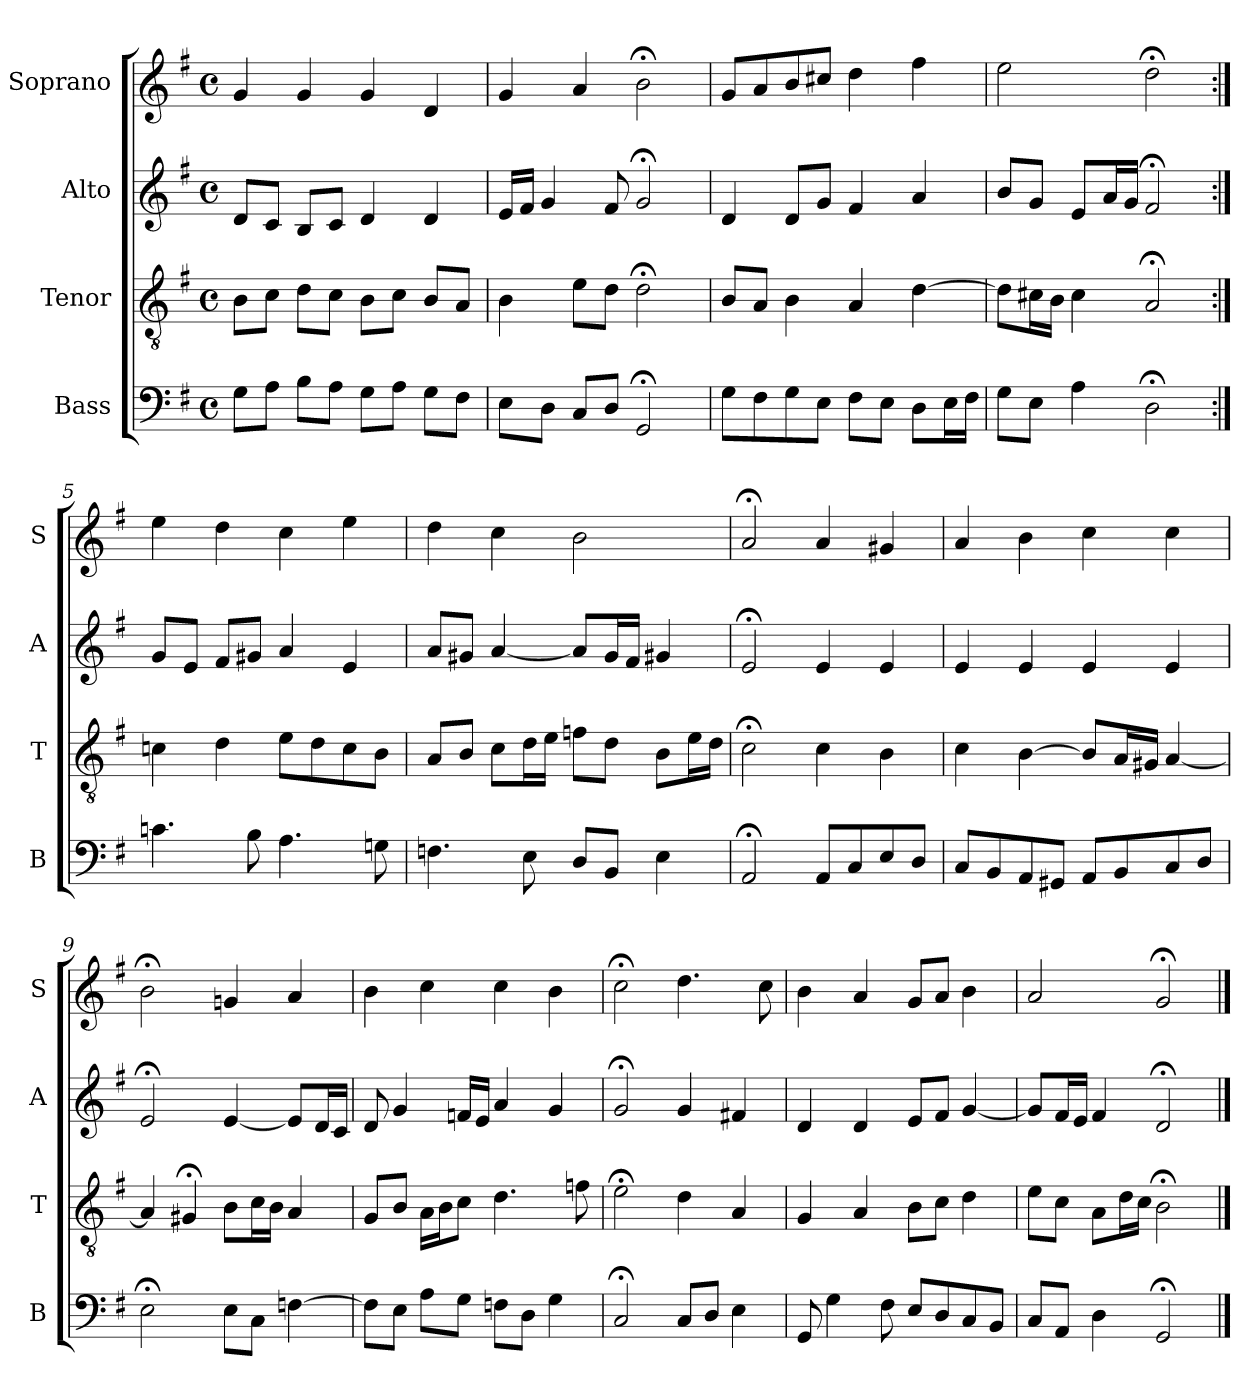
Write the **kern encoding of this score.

**kern	**kern	**kern	**kern
*part4	*part3	*part2	*part1
*staff4	*staff3	*staff2	*staff1
*I"Bass	*I"Tenor	*I"Alto	*I"Soprano
*I'B	*I'T	*I'A	*I'S
*clefF4	*clefGv2	*clefG2	*clefG2
*k[f#]	*k[f#]	*k[f#]	*k[f#]
*G:	*G:	*G:	*G:
*M4/4	*M4/4	*M4/4	*M4/4
*met(c)	*met(c)	*met(c)	*met(c)
*MM100	*MM100	*MM100	*MM100
=1	=1	=1	=1
8GL	8BL	8dL	4g
8AJ	8cJ	8cJ	.
8BL	8dL	8BL	4g
8AJ	8cJ	8cJ	.
8GL	8BL	4d	4g
8AJ	8cJ	.	.
8GL	8BL	4d	4d
8F#J	8AJ	.	.
=2	=2	=2	=2
8EL	4B	16eLL	4g
.	.	16f#JJ	.
8DJ	.	4g	.
8CL	8eL	.	4a
8DJ	8dJ	8f#	.
2GG;<	2d;<	2g;<	2b;<
=3	=3	=3	=3
8GL	8BL	4d	8gL
8F#	8AJ	.	8a
8G	4B	8dL	8b
8EJ	.	8gJ	8cc#XJ
8F#L	4A	4f#	4dd
8EJ	.	.	.
8DL	[4d	4a	4ff#
16EL	.	.	.
16F#JJ	.	.	.
=4	=4	=4	=4
8GL	8dL]	8bL	2ee
8EJ	16c#XL	8gJ	.
.	16BJJ	.	.
4A	4c#	8eL	.
.	.	16aL	.
.	.	16gJJ	.
2D;<	2A;<	2f#;<	2dd;<
=5:|!	=5:|!	=5:|!	=5:|!
4.cn	4cn	8gL	4ee
.	.	8eJ	.
.	4d	8f#L	4dd
8B	.	8g#XJ	.
4.A	8eL	4a	4cc
.	8d	.	.
.	8c	4e	4ee
8Gn	8BJ	.	.
=6	=6	=6	=6
4.Fn	8AL	8aL	4dd
.	8BJ	8g#XJ	.
.	8cL	[4a	4cc
8E	16dL	.	.
.	16eJJ	.	.
8DL	8fnL	8aL]	2b
8BBJ	8dJ	16g#L	.
.	.	16f#JJ	.
4E	8BL	4g#X	.
.	16eL	.	.
.	16dJJ	.	.
=7	=7	=7	=7
2AA;<	2c;<	2e;<	2a;<
8AAL	4c	4e	4a
8C	.	.	.
8E	4B	4e	4g#X
8DJ	.	.	.
=8	=8	=8	=8
8CL	4c	4e	4a
8BB	.	.	.
8AA	[4B	4e	4b
8GG#XJ	.	.	.
8AAL	8BL]	4e	4cc
8BB	16AL	.	.
.	16G#XJJ	.	.
8C	[4A	4e	4cc
8DJ	.	.	.
=9	=9	=9	=9
2E;<	4A]	2e;<	2b;<
.	4G#X;<	.	.
8EL	8BL	[4e	4gn
8CJ	16cL	.	.
.	16BJJ	.	.
[4Fn	4A	8eL]	4a
.	.	16dL	.
.	.	16cJJ	.
=10	=10	=10	=10
8FL]	8GL	8d	4b
8EJ	8BJ	4g	.
8AL	16ALL	.	4cc
.	16BJ	.	.
8GJ	8cJ	16fnLL	.
.	.	16eJJ	.
8FnL	4.d	4a	4cc
8DJ	.	.	.
4G	.	4g	4b
.	8fn	.	.
=11	=11	=11	=11
2C;<	2e;<	2g;<	2cc;<
8CL	4d	4g	4.dd
8DJ	.	.	.
4E	4A	4f#X	.
.	.	.	8cc
=12	=12	=12	=12
8GG	4G	4d	4b
4G	.	.	.
.	4A	4d	4a
8F#	.	.	.
8EL	8BL	8eL	8gL
8D	8cJ	8f#J	8aJ
8C	4d	[4g	4b
8BBJ	.	.	.
=13	=13	=13	=13
8CL	8eL	8gL]	2a
8AAJ	8cJ	16f#L	.
.	.	16eJJ	.
4D	8AL	4f#	.
.	16dL	.	.
.	16cJJ	.	.
2GG;<	2B;<	2d;<	2g;<
==	==	==	==
*-	*-	*-	*-
